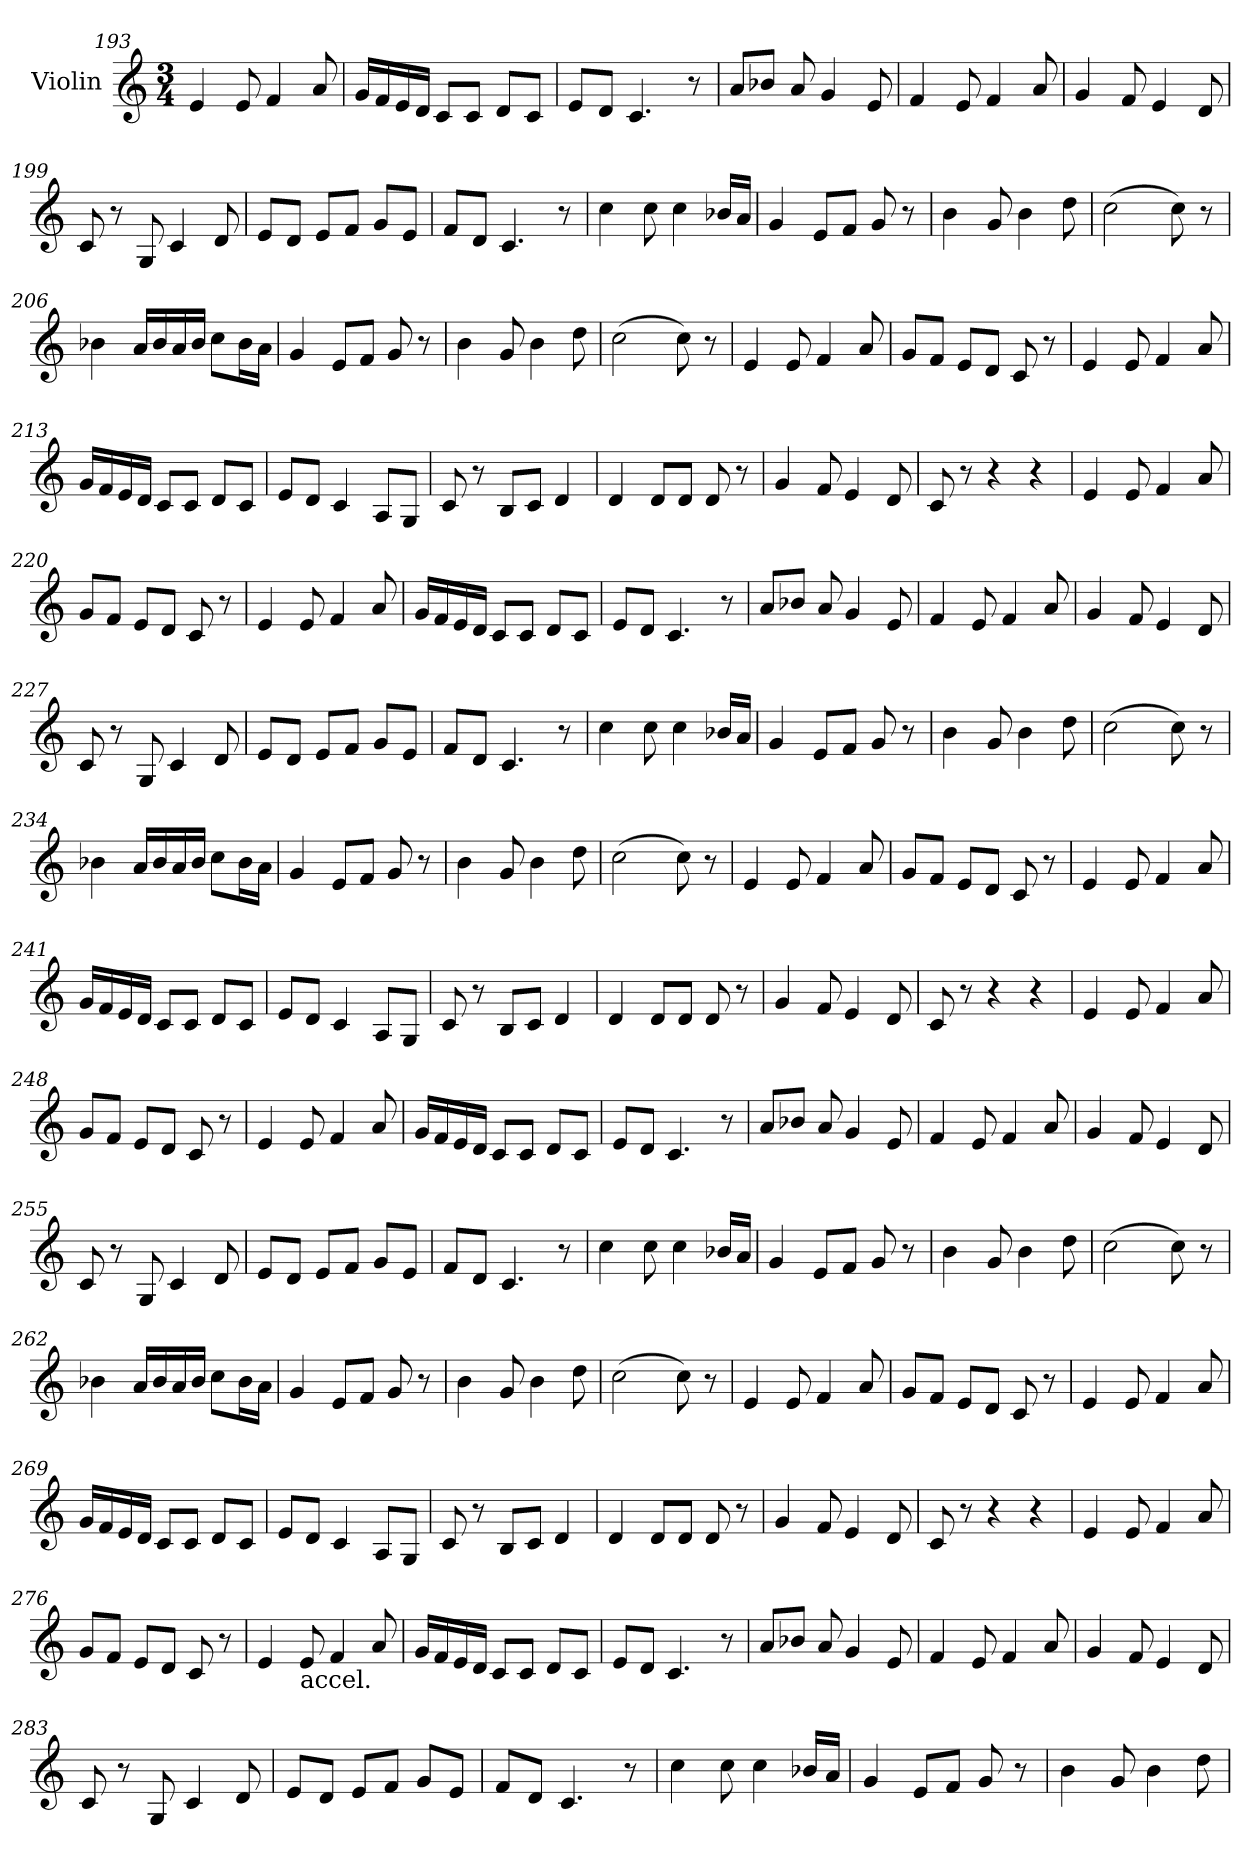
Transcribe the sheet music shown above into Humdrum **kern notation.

**kern
*part1
*staff1
*I"Violin
!!LO:LB:g=z
*clefG2
*k[]
*C:
*M3/4
=193
4e/
8e/
4f/
8a/
=194
16g/LL
16f/
16e/
16d/JJ
8c/L
8c/J
8d/L
8c/J
=195
8e/L
8d/J
4.c/
8r
=196
8a/L
8b-X/J
8a/
4g/
8e/
=197
4f/
8e/
4f/
8a/
=198
4g/
8f/
4e/
8d/
!!LO:LB:g=z
=199
8c/
8r
8G/
4c/
8d/
=200
8e/L
8d/J
8e/L
8f/J
8g/L
8e/J
=201
8f/L
8d/J
4.c/
8r
=202
4cc\
8cc\
4cc\
16b-X/LL
16a/JJ
=203
4g/
8e/L
8f/J
8g/
8r
=204
4b\
8g/
4b\
8dd\
!!LO:LB:g=z
=205
(2cc\
8cc\)
8r
=206
4b-X\
16a/LL
16b-/
16a/
16b-/JJ
8cc\L
16b-\L
16a\JJ
=207
4g/
8e/L
8f/J
8g/
8r
=208
4b\
8g/
4b\
8dd\
=209
(2cc\
8cc\)
8r
=210
4e/
8e/
4f/
8a/
!!LO:LB:g=z
=211
8g/L
8f/J
8e/L
8d/J
8c/
8r
=212
4e/
8e/
4f/
8a/
=213
16g/LL
16f/
16e/
16d/JJ
8c/L
8c/J
8d/L
8c/J
=214
8e/L
8d/J
4c/
8A/L
8G/J
=215
8c/
8r
8B/L
8c/J
4d/
=216
4d/
8d/L
8d/J
8d/
8r
!!LO:LB:g=z
=217
4g/
8f/
4e/
8d/
=218
8c/
8r
4r
4r
=219
4e/
8e/
4f/
8a/
=220
8g/L
8f/J
8e/L
8d/J
8c/
8r
=221
4e/
8e/
4f/
8a/
=222
16g/LL
16f/
16e/
16d/JJ
8c/L
8c/J
8d/L
8c/J
!!LO:PB:g=z
=223
8e/L
8d/J
4.c/
8r
=224
8a/L
8b-X/J
8a/
4g/
8e/
=225
4f/
8e/
4f/
8a/
=226
4g/
8f/
4e/
8d/
=227
8c/
8r
8G/
4c/
8d/
=228
8e/L
8d/J
8e/L
8f/J
8g/L
8e/J
!!LO:LB:g=z
=229
8f/L
8d/J
4.c/
8r
=230
4cc\
8cc\
4cc\
16b-X/LL
16a/JJ
=231
4g/
8e/L
8f/J
8g/
8r
=232
4b\
8g/
4b\
8dd\
=233
(2cc\
8cc\)
8r
=234
4b-X\
16a/LL
16b-/
16a/
16b-/JJ
8cc\L
16b-\L
16a\JJ
!!LO:LB:g=z
=235
4g/
8e/L
8f/J
8g/
8r
=236
4b\
8g/
4b\
8dd\
=237
(2cc\
8cc\)
8r
=238
4e/
8e/
4f/
8a/
=239
8g/L
8f/J
8e/L
8d/J
8c/
8r
=240
4e/
8e/
4f/
8a/
!!LO:LB:g=z
=241
16g/LL
16f/
16e/
16d/JJ
8c/L
8c/J
8d/L
8c/J
=242
8e/L
8d/J
4c/
8A/L
8G/J
=243
8c/
8r
8B/L
8c/J
4d/
=244
4d/
8d/L
8d/J
8d/
8r
=245
4g/
8f/
4e/
8d/
=246
8c/
8r
4r
4r
!!LO:LB:g=z
=247
4e/
8e/
4f/
8a/
=248
8g/L
8f/J
8e/L
8d/J
8c/
8r
=249
4e/
8e/
4f/
8a/
=250
16g/LL
16f/
16e/
16d/JJ
8c/L
8c/J
8d/L
8c/J
=251
8e/L
8d/J
4.c/
8r
=252
8a/L
8b-X/J
8a/
4g/
8e/
!!LO:LB:g=z
=253
4f/
8e/
4f/
8a/
=254
4g/
8f/
4e/
8d/
=255
8c/
8r
8G/
4c/
8d/
=256
8e/L
8d/J
8e/L
8f/J
8g/L
8e/J
=257
8f/L
8d/J
4.c/
8r
=258
4cc\
8cc\
4cc\
16b-X/LL
16a/JJ
!!LO:LB:g=z
=259
4g/
8e/L
8f/J
8g/
8r
=260
4b\
8g/
4b\
8dd\
=261
(2cc\
8cc\)
8r
=262
4b-X\
16a/LL
16b-/
16a/
16b-/JJ
8cc\L
16b-\L
16a\JJ
=263
4g/
8e/L
8f/J
8g/
8r
=264
4b\
8g/
4b\
8dd\
!!LO:LB:g=z
=265
(2cc\
8cc\)
8r
=266
4e/
8e/
4f/
8a/
=267
8g/L
8f/J
8e/L
8d/J
8c/
8r
=268
4e/
8e/
4f/
8a/
=269
16g/LL
16f/
16e/
16d/JJ
8c/L
8c/J
8d/L
8c/J
=270
8e/L
8d/J
4c/
8A/L
8G/J
!!LO:PB:g=z
=271
8c/
8r
8B/L
8c/J
4d/
=272
4d/
8d/L
8d/J
8d/
8r
=273
4g/
8f/
4e/
8d/
=274
8c/
8r
4r
4r
=275
4e/
8e/
4f/
8a/
=276
8g/L
8f/J
8e/L
8d/J
8c/
8r
!!LO:LB:g=z
=277
4e/
!LO:TX:b:t=accel.
8e/
4f/
8a/
=278
16g/LL
16f/
16e/
16d/JJ
8c/L
8c/J
8d/L
8c/J
=279
8e/L
8d/J
4.c/
8r
=280
8a/L
8b-X/J
8a/
4g/
8e/
=281
4f/
8e/
4f/
8a/
!!LO:PB:g=z
=282
4g/
8f/
4e/
8d/
!!LO:PB:g=z
=283
8c/
8r
8G/
4c/
8d/
=284
8e/L
8d/J
8e/L
8f/J
8g/L
8e/J
=285
8f/L
8d/J
4.c/
8r
=286
4cc\
8cc\
4cc\
16b-X/LL
16a/JJ
=287
4g/
8e/L
8f/J
8g/
8r
!!LO:PB:g=z
=288
4b\
8g/
4b\
8dd\
=
*-
